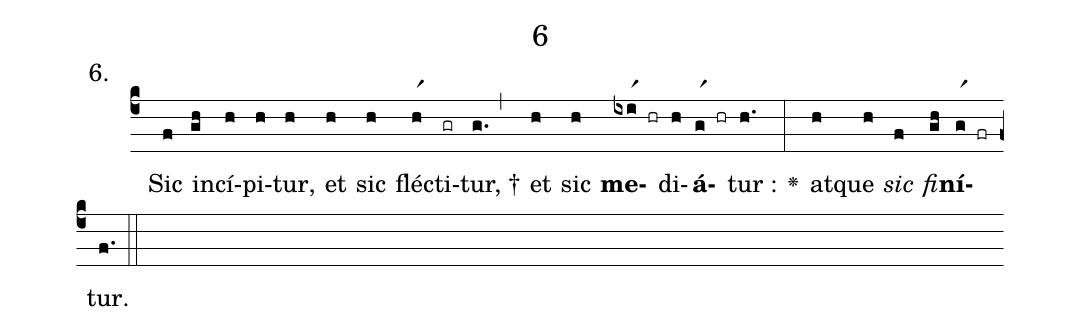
name: 6;
annotation: 6. ;
%%
(c4) ~() Sic(f) in(gh)cí(h)pi(h)tur,(h) et(h) sic(h) fléc(hr1)ti(gr)tur, †(g.,) et(h) sic(h) <b>me</b>(ixir1 hr)di(h)<b>á</b>(gr1 hr)tur :(h.) <v>\greheightstar</v>(:) at(h)que(h) <i>sic</i>(f) <i>fi</i>(gh)<b>ní</b>(gr1 fr)tur.(f.) (::)


%E(h) u(h) o(f) u(gh) a(g) e.(f.) (::)
